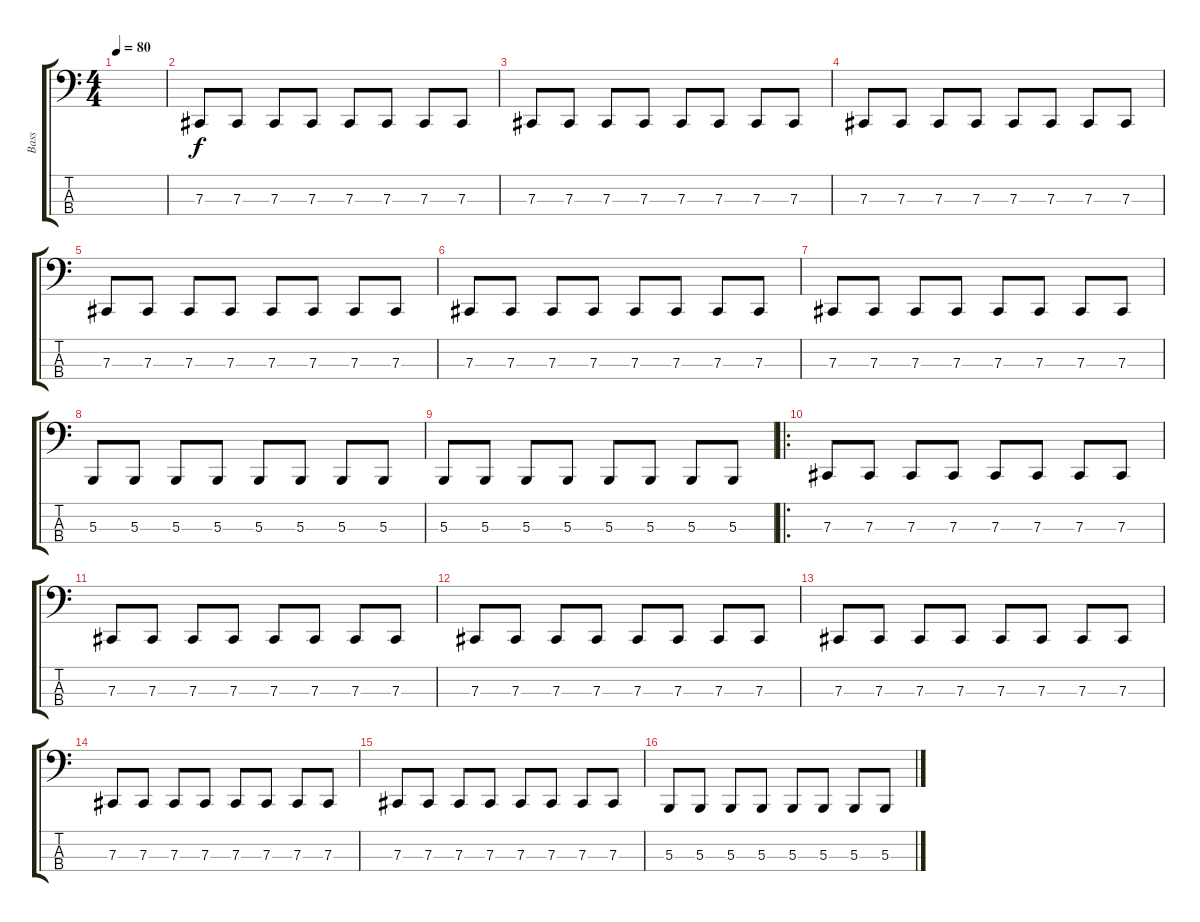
\track ("Bass" "Bass") {instrument electricbassfinger}
\staff {score tabs}
\tuning (E1 B0 Gb0 Db1) {hide}
\ts (4 4)
\tempo 80
\clef f4
\ks c
|
7.3.8 7.3.8 7.3.8 7.3.8 7.3.8 7.3.8 7.3.8 7.3.8 |
7.3.8 7.3.8 7.3.8 7.3.8 7.3.8 7.3.8 7.3.8 7.3.8 |
7.3.8 7.3.8 7.3.8 7.3.8 7.3.8 7.3.8 7.3.8 7.3.8 |
7.3.8 7.3.8 7.3.8 7.3.8 7.3.8 7.3.8 7.3.8 7.3.8 |
7.3.8 7.3.8 7.3.8 7.3.8 7.3.8 7.3.8 7.3.8 7.3.8 |
7.3.8 7.3.8 7.3.8 7.3.8 7.3.8 7.3.8 7.3.8 7.3.8 |
5.3.8 5.3.8 5.3.8 5.3.8 5.3.8 5.3.8 5.3.8 5.3.8 |
5.3.8 5.3.8 5.3.8 5.3.8 5.3.8 5.3.8 5.3.8 5.3.8 |
\ro
7.3.8 7.3.8 7.3.8 7.3.8 7.3.8 7.3.8 7.3.8 7.3.8 |
7.3.8 7.3.8 7.3.8 7.3.8 7.3.8 7.3.8 7.3.8 7.3.8 |
7.3.8 7.3.8 7.3.8 7.3.8 7.3.8 7.3.8 7.3.8 7.3.8 |
7.3.8 7.3.8 7.3.8 7.3.8 7.3.8 7.3.8 7.3.8 7.3.8 |
7.3.8 7.3.8 7.3.8 7.3.8 7.3.8 7.3.8 7.3.8 7.3.8 |
7.3.8 7.3.8 7.3.8 7.3.8 7.3.8 7.3.8 7.3.8 7.3.8 |
5.3.8 5.3.8 5.3.8 5.3.8 5.3.8 5.3.8 5.3.8 5.3.8
